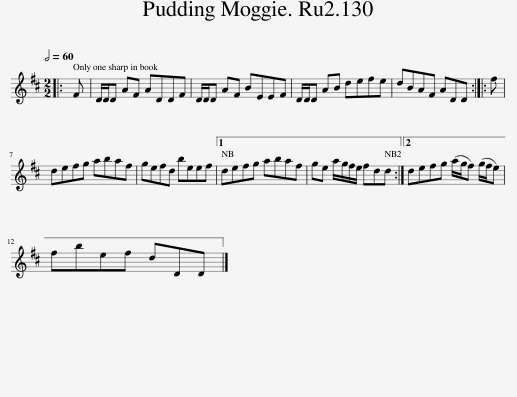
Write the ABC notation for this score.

X:1
L:1/8
Q:1/2=60
M:2/2
I:linebreak $
K:D
V:1 treble
V:1
|: F | D/D/D AF ADDF | D/D/D AF BEEF | D/D/D AB defe | dBAF ADD :: %5
 f |$ defg abaf | gefd beef |1 defg abaf | ge a/g/f/e/ fdd :|2 %10
 defg (a/g/f) (g/f/e) |$ fbef dDD |] %12
